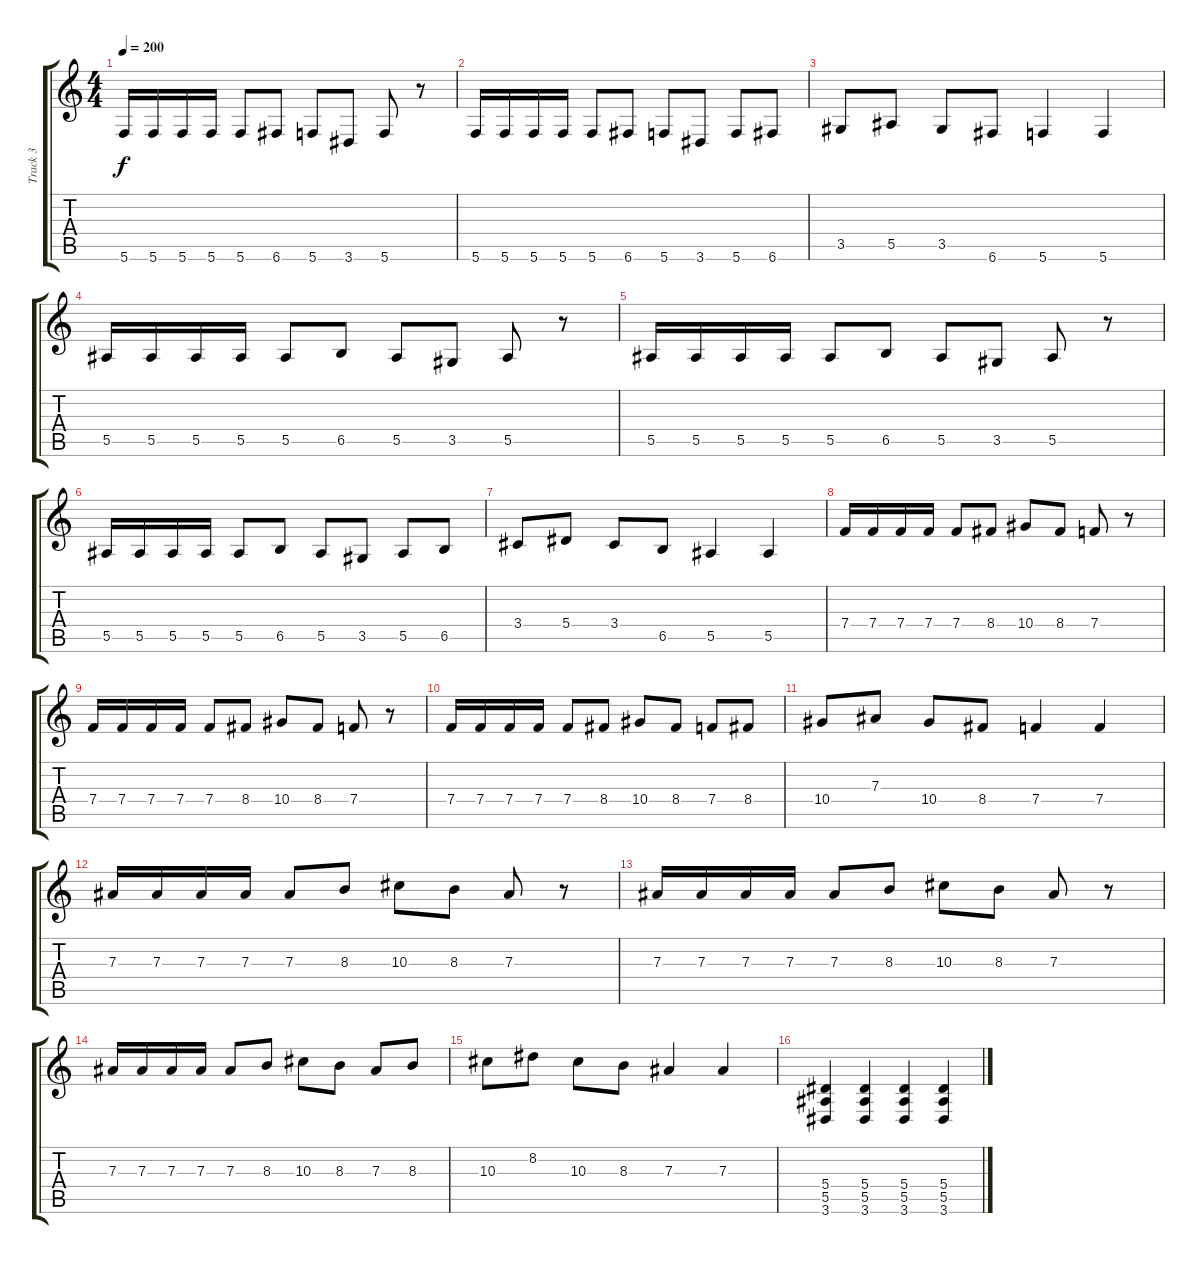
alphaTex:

\track ("Track 3" "Track 3") {instrument distortionguitar}
\staff {score tabs}
\tuning (C4 G3 Eb3 Bb2 F2 C2) {hide}
\ts (4 4)
\tempo 200
\clef g2
\ks c
5.6.16{dy f} 5.6.16 5.6.16 5.6.16 5.6.8 6.6.8 5.6.8 3.6.8 5.6.8 r.8 |
5.6.16 5.6.16 5.6.16 5.6.16 5.6.8 6.6.8 5.6.8 3.6.8 5.6.8 6.6.8 |
3.5.8 5.5.8 3.5.8 6.6.8 5.6.4 5.6.4 |
5.5.16 5.5.16 5.5.16 5.5.16 5.5.8 6.5.8 5.5.8 3.5.8 5.5.8 r.8 |
5.5.16 5.5.16 5.5.16 5.5.16 5.5.8 6.5.8 5.5.8 3.5.8 5.5.8 r.8 |
5.5.16 5.5.16 5.5.16 5.5.16 5.5.8 6.5.8 5.5.8 3.5.8 5.5.8 6.5.8 |
3.4.8 5.4.8 3.4.8 6.5.8 5.5.4 5.5.4 |
7.4.16 7.4.16 7.4.16 7.4.16 7.4.8 8.4.8 10.4.8 8.4.8 7.4.8 r.8 |
7.4.16 7.4.16 7.4.16 7.4.16 7.4.8 8.4.8 10.4.8 8.4.8 7.4.8 r.8 |
7.4.16 7.4.16 7.4.16 7.4.16 7.4.8 8.4.8 10.4.8 8.4.8 7.4.8 8.4.8 |
10.4.8 7.3.8 10.4.8 8.4.8 7.4.4 7.4.4 |
7.3.16 7.3.16 7.3.16 7.3.16 7.3.8 8.3.8 10.3.8 8.3.8 7.3.8 r.8 |
7.3.16 7.3.16 7.3.16 7.3.16 7.3.8 8.3.8 10.3.8 8.3.8 7.3.8 r.8 |
7.3.16 7.3.16 7.3.16 7.3.16 7.3.8 8.3.8 10.3.8 8.3.8 7.3.8 8.3.8 |
10.3.8 8.2.8 10.3.8 8.3.8 7.3.4 7.3.4 |
(5.4 5.5 3.6).4 (5.4 5.5 3.6).4 (5.4 5.5 3.6).4 (5.4 5.5 3.6).4
